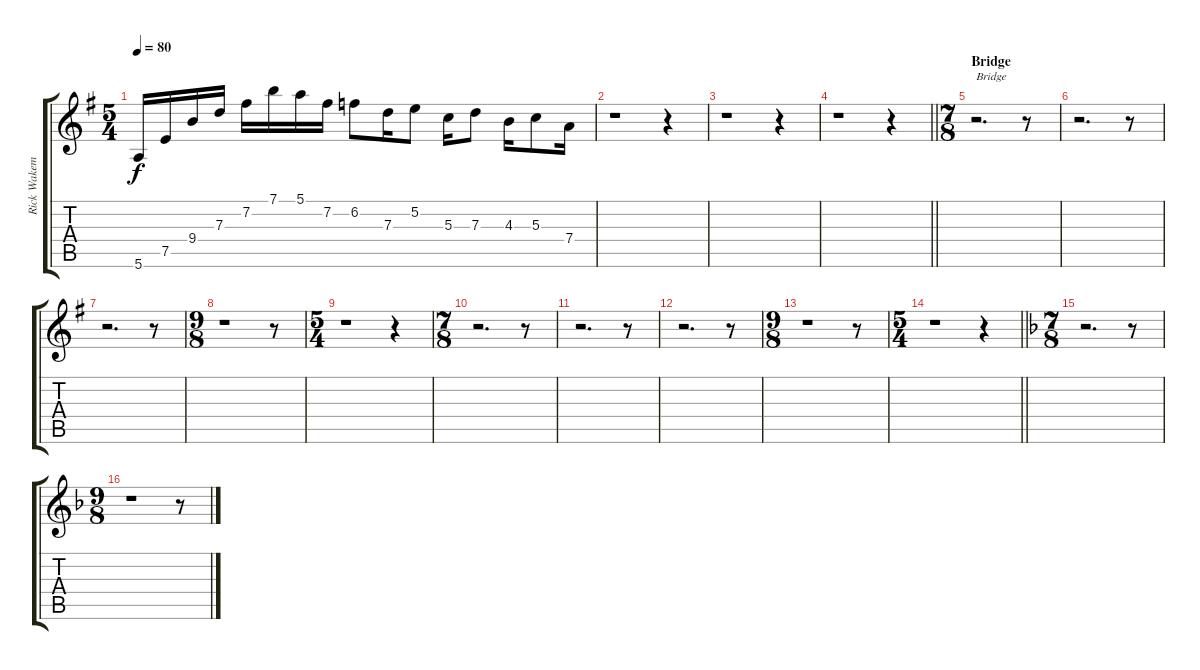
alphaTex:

\track ("Rick Wakeman 2" "Rick Wakem") {instrument brightacousticpiano}
\staff {score tabs}
\tuning (E5 B4 G4 D4 A3 E3) {hide}
\ts (5 4)
\tempo 80
\clef g2
\ks eminor
5.6.16{dy f} 7.5.16 9.4.16 7.3.16 7.2.16 7.1.16 5.1.16 7.2.16 6.2.8 7.3.16 5.2.8 5.3.16 7.3.8 4.3.16 5.3.8 7.4.16 |
r.1 r.4 |
r.1 r.4 |
\barLineRight lightlight
r.1 r.4 |
\ts (7 8)
\section ("" "Bridge")
r.2{d txt "Bridge"} r.8 |
r.2{d} r.8 |
r.2{d} r.8 |
\ts (9 8)
r.1 r.8 |
\ts (5 4)
r.1 r.4 |
\ts (7 8)
r.2{d} r.8 |
r.2{d} r.8 |
r.2{d} r.8 |
\ts (9 8)
r.1 r.8 |
\ts (5 4)
\barLineRight lightlight
r.1 r.4 |
\ts (7 8)
\ks dminor
r.2{d} r.8 |
\ts (9 8)
r.1 r.8
